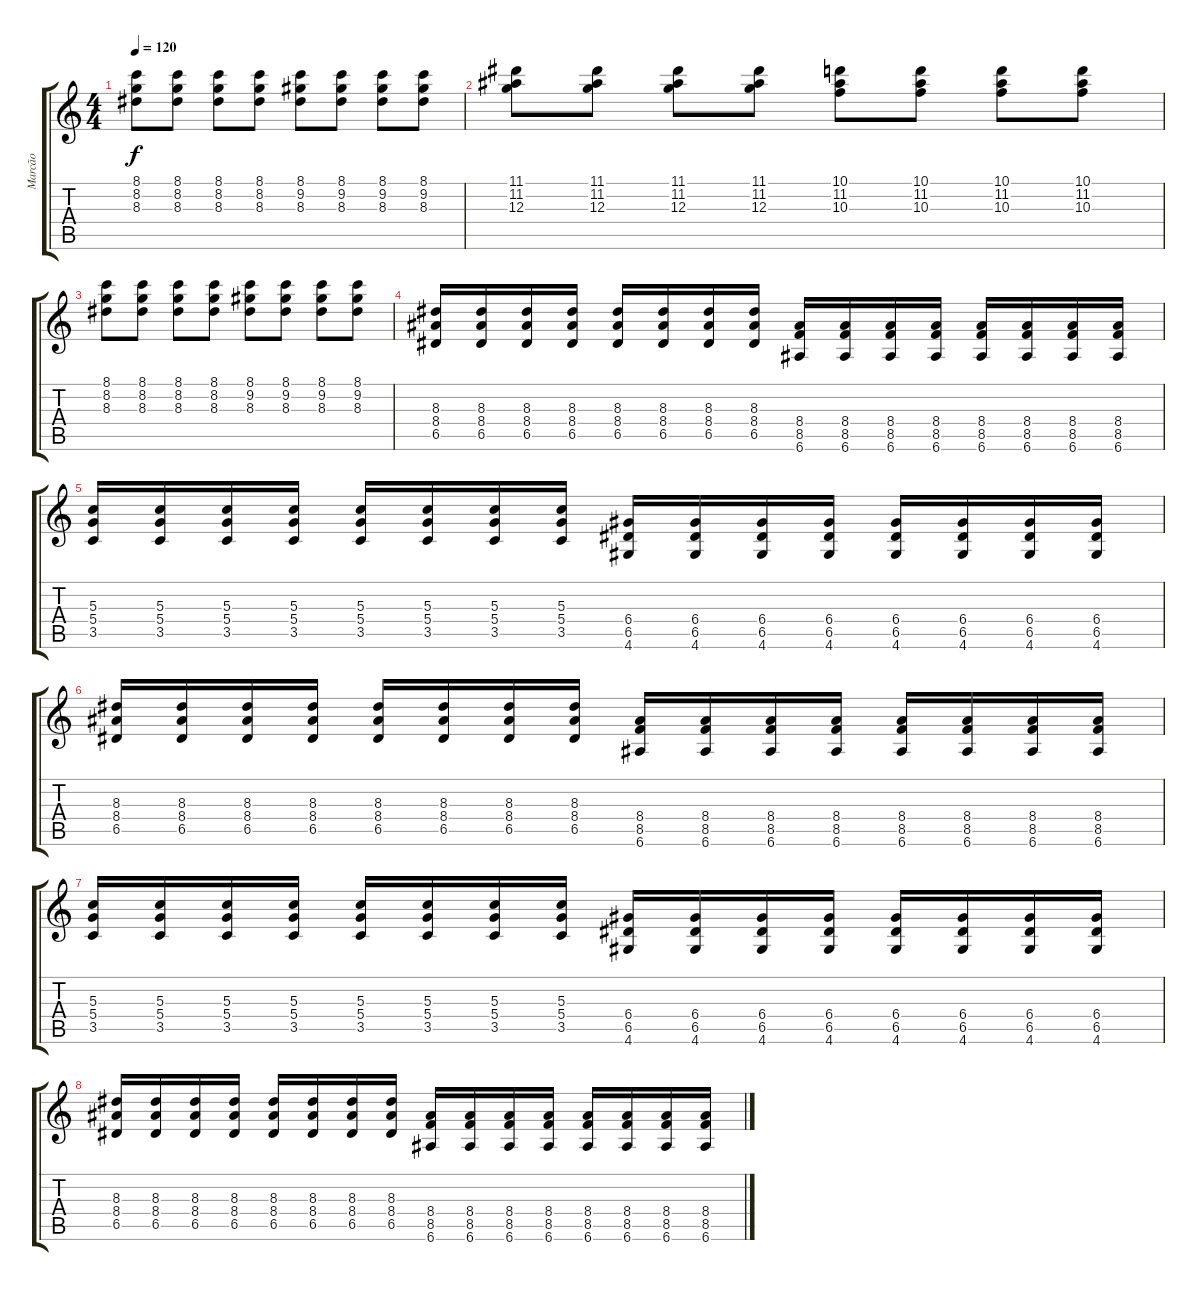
\track ("Marcão" "Marcão") {instrument electricguitarclean}
\staff {score tabs}
\tuning (E4 B3 G3 D3 A2 E2) {hide}
\ts (4 4)
\tempo 120
\clef g2
\ks c
(8.1 8.2 8.3).8{dy f} (8.1 8.2 8.3).8 (8.1 8.2 8.3).8 (8.1 8.2 8.3).8 (8.1 9.2 8.3).8 (8.1 9.2 8.3).8 (8.1 9.2 8.3).8 (8.1 9.2 8.3).8 |
(11.1 11.2 12.3).8 (11.1 11.2 12.3).8 (11.1 11.2 12.3).8 (11.1 11.2 12.3).8 (10.1 11.2 10.3).8 (10.1 11.2 10.3).8 (10.1 11.2 10.3).8 (10.1 11.2 10.3).8 |
(8.1 8.2 8.3).8 (8.1 8.2 8.3).8 (8.1 8.2 8.3).8 (8.1 8.2 8.3).8 (8.1 9.2 8.3).8 (8.1 9.2 8.3).8 (8.1 9.2 8.3).8 (8.1 9.2 8.3).8 |
(8.3 8.4 6.5).16 (8.3 8.4 6.5).16 (8.3 8.4 6.5).16 (8.3 8.4 6.5).16 (8.3 8.4 6.5).16 (8.3 8.4 6.5).16 (8.3 8.4 6.5).16 (8.3 8.4 6.5).16 (8.4 8.5 6.6).16 (8.4 8.5 6.6).16 (8.4 8.5 6.6).16 (8.4 8.5 6.6).16 (8.4 8.5 6.6).16 (8.4 8.5 6.6).16 (8.4 8.5 6.6).16 (8.4 8.5 6.6).16 |
(5.3 5.4 3.5).16 (5.3 5.4 3.5).16 (5.3 5.4 3.5).16 (5.3 5.4 3.5).16 (5.3 5.4 3.5).16 (5.3 5.4 3.5).16 (5.3 5.4 3.5).16 (5.3 5.4 3.5).16 (6.4 6.5 4.6).16 (6.4 6.5 4.6).16 (6.4 6.5 4.6).16 (6.4 6.5 4.6).16 (6.4 6.5 4.6).16 (6.4 6.5 4.6).16 (6.4 6.5 4.6).16 (6.4 6.5 4.6).16 |
(8.3 8.4 6.5).16 (8.3 8.4 6.5).16 (8.3 8.4 6.5).16 (8.3 8.4 6.5).16 (8.3 8.4 6.5).16 (8.3 8.4 6.5).16 (8.3 8.4 6.5).16 (8.3 8.4 6.5).16 (8.4 8.5 6.6).16 (8.4 8.5 6.6).16 (8.4 8.5 6.6).16 (8.4 8.5 6.6).16 (8.4 8.5 6.6).16 (8.4 8.5 6.6).16 (8.4 8.5 6.6).16 (8.4 8.5 6.6).16 |
(5.3 5.4 3.5).16 (5.3 5.4 3.5).16 (5.3 5.4 3.5).16 (5.3 5.4 3.5).16 (5.3 5.4 3.5).16 (5.3 5.4 3.5).16 (5.3 5.4 3.5).16 (5.3 5.4 3.5).16 (6.4 6.5 4.6).16 (6.4 6.5 4.6).16 (6.4 6.5 4.6).16 (6.4 6.5 4.6).16 (6.4 6.5 4.6).16 (6.4 6.5 4.6).16 (6.4 6.5 4.6).16 (6.4 6.5 4.6).16 |
(8.3 8.4 6.5).16 (8.3 8.4 6.5).16 (8.3 8.4 6.5).16 (8.3 8.4 6.5).16 (8.3 8.4 6.5).16 (8.3 8.4 6.5).16 (8.3 8.4 6.5).16 (8.3 8.4 6.5).16 (8.4 8.5 6.6).16 (8.4 8.5 6.6).16 (8.4 8.5 6.6).16 (8.4 8.5 6.6).16 (8.4 8.5 6.6).16 (8.4 8.5 6.6).16 (8.4 8.5 6.6).16 (8.4 8.5 6.6).16
